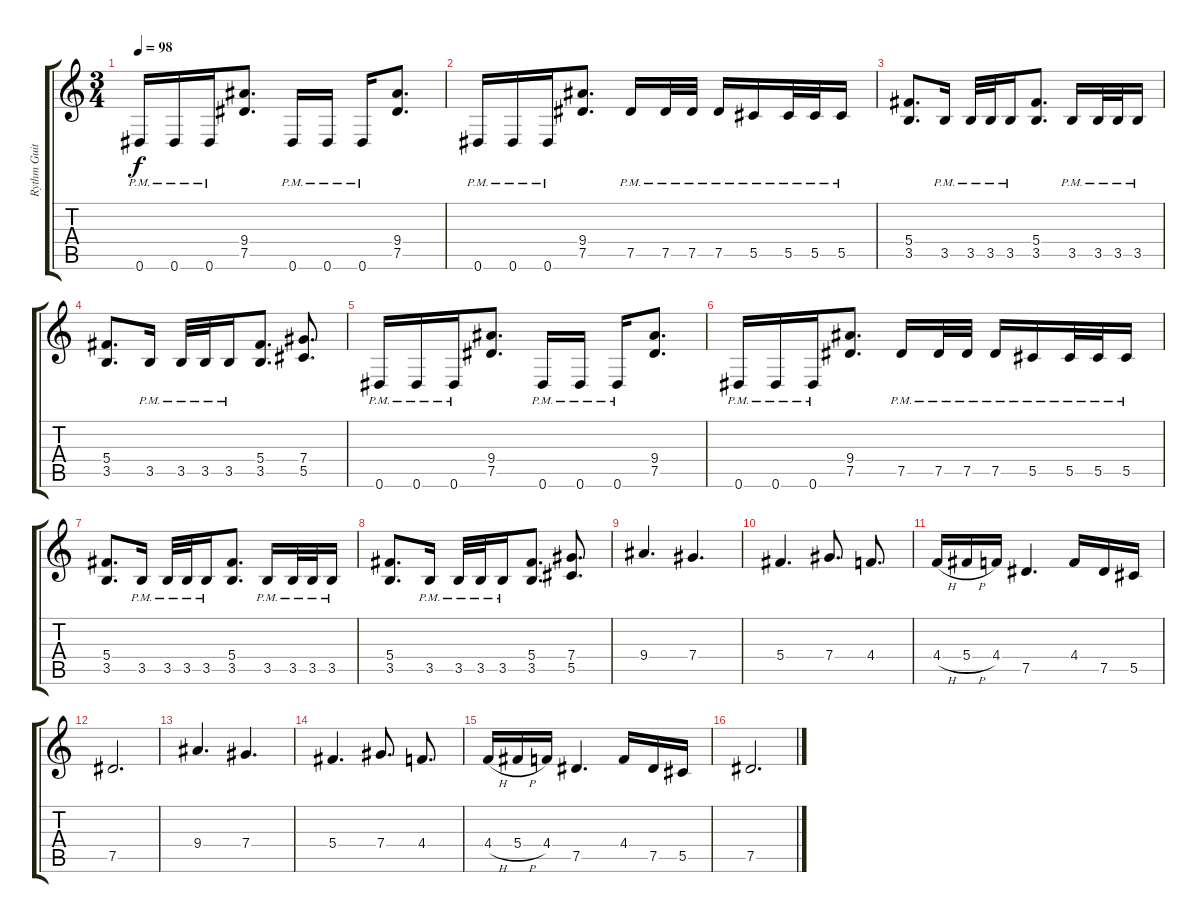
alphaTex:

\track ("Rythm Guitar" "Rythm Guit") {instrument distortionguitar}
\staff {score tabs}
\tuning (Eb4 Bb3 Gb3 Db3 Ab2 Eb2) {hide}
\ts (3 4)
\tempo 98
\clef g2
\ks c
0.6{pm}.16{dy f} 0.6{pm}.16 0.6{pm}.16 (9.4 7.5).8{d} 0.6{pm}.16 0.6{pm}.16 0.6{pm}.16 (9.4 7.5).8{d} |
0.6{pm}.16 0.6{pm}.16 0.6{pm}.16 (9.4 7.5).8{d} 7.5{pm}.16 7.5{pm}.32 7.5{pm}.32 7.5{pm}.16 5.5{pm}.16 5.5{pm}.32 5.5{pm}.32 5.5{pm}.16 |
(5.4 3.5).8{d} 3.5{pm}.16 3.5{pm}.32 3.5{pm}.32 3.5{pm}.16 (5.4 3.5).8{d} 3.5{pm}.16 3.5{pm}.32 3.5{pm}.32 3.5{pm}.16 |
(5.4 3.5).8{d} 3.5{pm}.16 3.5{pm}.32 3.5{pm}.32 3.5{pm}.16 (5.4 3.5).8{d} (7.4 5.5).8{d} |
0.6{pm}.16 0.6{pm}.16 0.6{pm}.16 (9.4 7.5).8{d} 0.6{pm}.16 0.6{pm}.16 0.6{pm}.16 (9.4 7.5).8{d} |
0.6{pm}.16 0.6{pm}.16 0.6{pm}.16 (9.4 7.5).8{d} 7.5{pm}.16 7.5{pm}.32 7.5{pm}.32 7.5{pm}.16 5.5{pm}.16 5.5{pm}.32 5.5{pm}.32 5.5{pm}.16 |
(5.4 3.5).8{d} 3.5{pm}.16 3.5{pm}.32 3.5{pm}.32 3.5{pm}.16 (5.4 3.5).8{d} 3.5{pm}.16 3.5{pm}.32 3.5{pm}.32 3.5{pm}.16 |
(5.4 3.5).8{d} 3.5{pm}.16 3.5{pm}.32 3.5{pm}.32 3.5{pm}.16 (5.4 3.5).8{d} (7.4 5.5).8{d} |
9.4.4{d} 7.4.4{d} |
5.4.4{d} 7.4.8{d} 4.4.8{d} |
4.4{h}.16 5.4{h}.16 4.4.16 7.5.4{d} 4.4.16 7.5.16 5.5.16 |
7.5.2{d} |
9.4.4{d} 7.4.4{d} |
5.4.4{d} 7.4.8{d} 4.4.8{d} |
4.4{h}.16 5.4{h}.16 4.4.16 7.5.4{d} 4.4.16 7.5.16 5.5.16 |
7.5.2{d}
